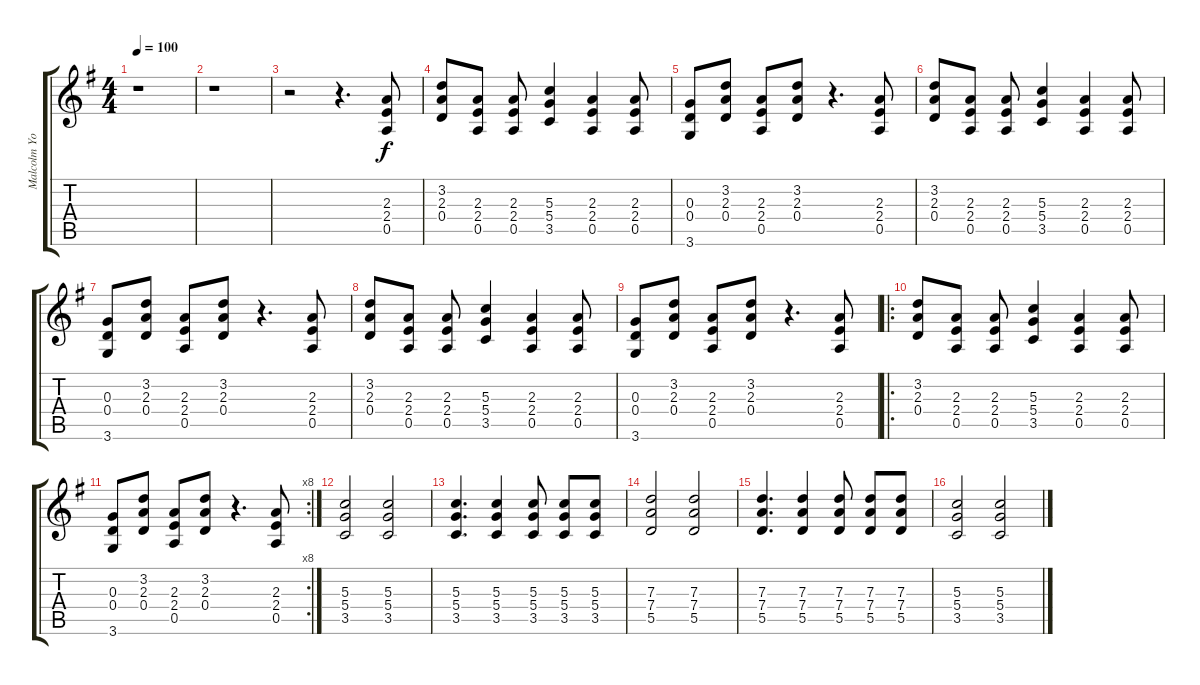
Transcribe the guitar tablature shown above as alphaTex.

\track ("Malcolm Young - Rhythm" "Malcolm Yo") {instrument distortionguitar}
\staff {score tabs}
\tuning (E4 B3 G3 D3 A2 E2) {hide}
\ts (4 4)
\tempo 100
\clef g2
\ks g
r.1{dy f instrument distortionguitar} |
r.1 |
r.2 r.4{d} (2.3 2.4 0.5).8 |
(3.2 2.3 0.4).8 (2.3 2.4 0.5).8 (2.3 2.4 0.5).8 (5.3 5.4 3.5).4 (2.3 2.4 0.5).4 (2.3 2.4 0.5).8 |
(0.3 0.4 3.6).8 (3.2 2.3 0.4).8 (2.3 2.4 0.5).8 (3.2 2.3 0.4).8 r.4{d} (2.3 2.4 0.5).8 |
(3.2 2.3 0.4).8 (2.3 2.4 0.5).8 (2.3 2.4 0.5).8 (5.3 5.4 3.5).4 (2.3 2.4 0.5).4 (2.3 2.4 0.5).8 |
(0.3 0.4 3.6).8 (3.2 2.3 0.4).8 (2.3 2.4 0.5).8 (3.2 2.3 0.4).8 r.4{d} (2.3 2.4 0.5).8 |
(3.2 2.3 0.4).8 (2.3 2.4 0.5).8 (2.3 2.4 0.5).8 (5.3 5.4 3.5).4 (2.3 2.4 0.5).4 (2.3 2.4 0.5).8 |
(0.3 0.4 3.6).8 (3.2 2.3 0.4).8 (2.3 2.4 0.5).8 (3.2 2.3 0.4).8 r.4{d} (2.3 2.4 0.5).8 |
\ro
(3.2 2.3 0.4).8 (2.3 2.4 0.5).8 (2.3 2.4 0.5).8 (5.3 5.4 3.5).4 (2.3 2.4 0.5).4 (2.3 2.4 0.5).8 |
\rc 8
(0.3 0.4 3.6).8 (3.2 2.3 0.4).8 (2.3 2.4 0.5).8 (3.2 2.3 0.4).8 r.4{d} (2.3 2.4 0.5).8 |
(5.3 5.4 3.5).2 (5.3 5.4 3.5).2 |
(5.3 5.4 3.5).4{d} (5.3 5.4 3.5).4 (5.3 5.4 3.5).8 (5.3 5.4 3.5).8 (5.3 5.4 3.5).8 |
(7.3 7.4 5.5).2 (7.3 7.4 5.5).2 |
(7.3 7.4 5.5).4{d} (7.3 7.4 5.5).4 (7.3 7.4 5.5).8 (7.3 7.4 5.5).8 (7.3 7.4 5.5).8 |
(5.3 5.4 3.5).2 (5.3 5.4 3.5).2
